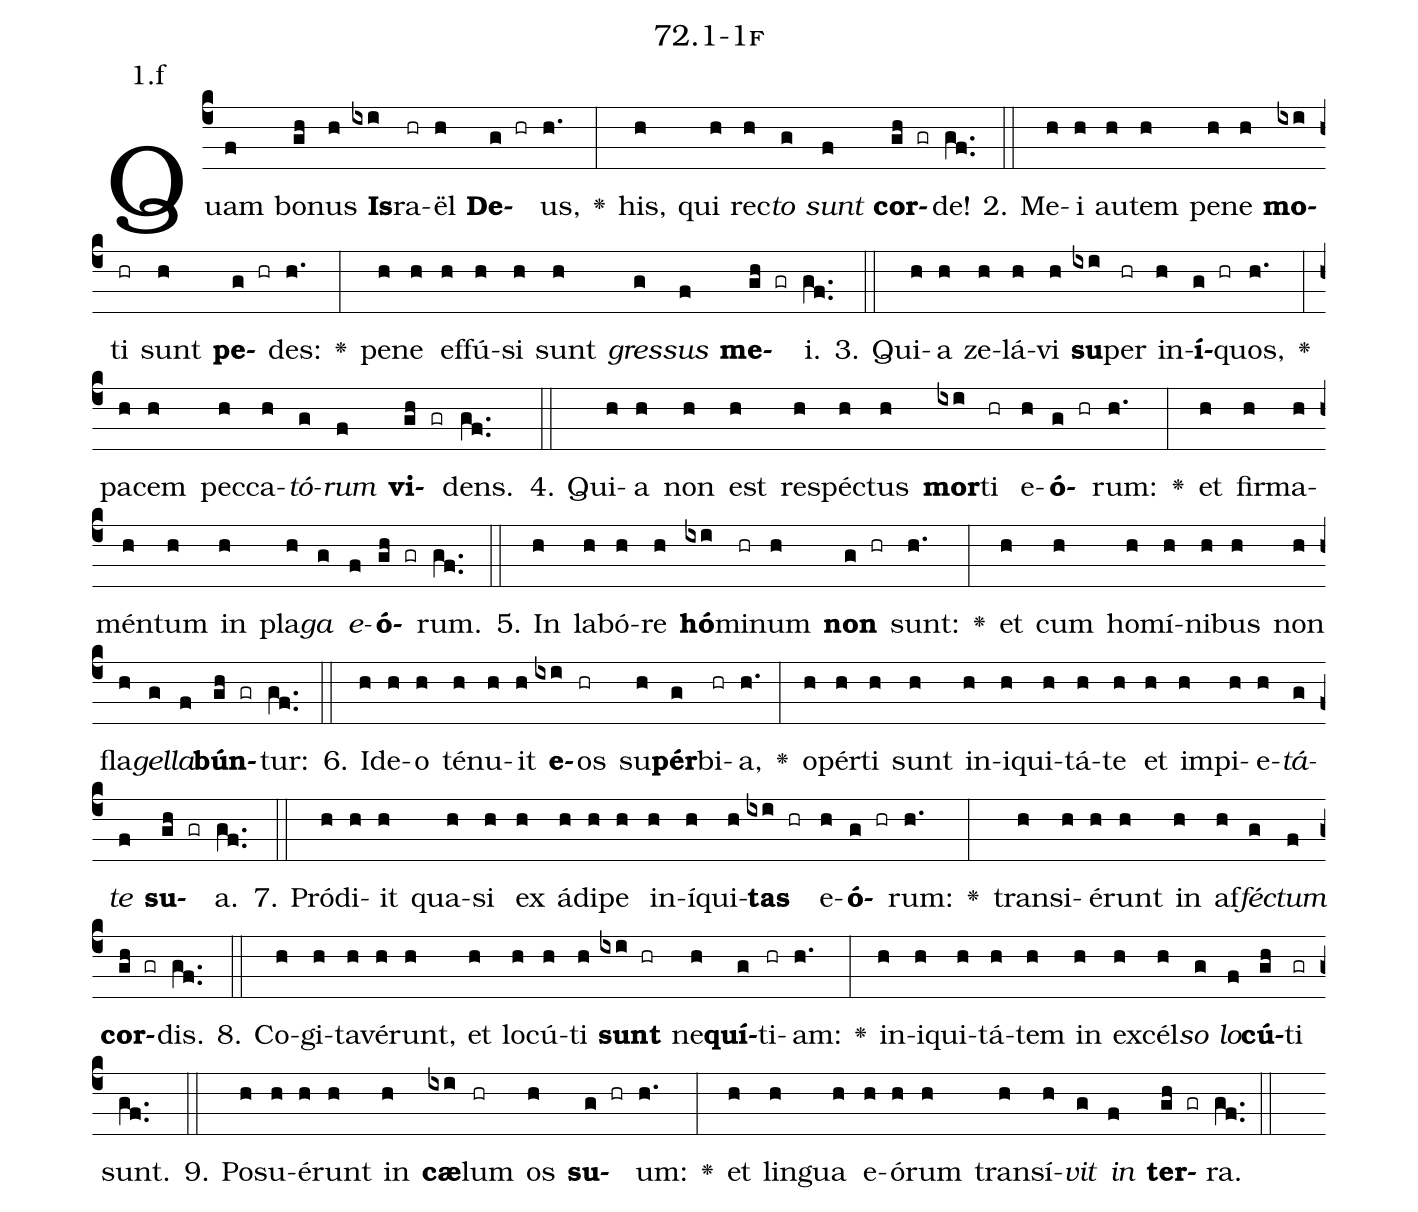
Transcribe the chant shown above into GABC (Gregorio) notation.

name: 72.1-1f;
annotation: 1.f;
%%
(c4)Quam(f) bo(gh)nus(h) <b>Is</b>(ixi)ra(hr)ël(h) <b>De</b>(g hr)us,(h.) <v>\greheightstar</v>(:) his,(h) qui(h) rec(h)<i>to</i>(g) <i>sunt</i>(f) <b>cor</b>(gh gr)de!(gf..) (::)
2. Me(h)i(h) au(h)tem(h) pe(h)ne(h) <b>mo</b>(ixi)ti(hr) sunt(h) <b>pe</b>(g hr)des:(h.) <v>\greheightstar</v>(:) pe(h)ne(h) ef(h)fú(h)si(h) sunt(h) <i>gres</i>(g)<i>sus</i>(f) <b>me</b>(gh gr)i.(gf..) (::)
3. Qui(h)a(h) ze(h)lá(h)vi(h) <b>su</b>(ixi)per(hr) in(h)<b>í</b>(g hr)quos,(h.) <v>\greheightstar</v>(:) pa(h)cem(h) pec(h)ca(h)<i>tó</i>(g)<i>rum</i>(f) <b>vi</b>(gh gr)dens.(gf..) (::)
4. Qui(h)a(h) non(h) est(h) re(h)spéc(h)tus(h) <b>mor</b>(ixi)ti(hr) e(h)<b>ó</b>(g hr)rum:(h.) <v>\greheightstar</v>(:) et(h) fir(h)ma(h)mén(h)tum(h) in(h) pla(h)<i>ga</i>(g) <i>e</i>(f)<b>ó</b>(gh gr)rum.(gf..) (::)
5. In(h) la(h)bó(h)re(h) <b>hó</b>(ixi)mi(hr)num(h) <b>non</b>(g hr) sunt:(h.) <v>\greheightstar</v>(:) et(h) cum(h) ho(h)mí(h)ni(h)bus(h) non(h) fla(h)<i>gel</i>(g)<i>la</i>(f)<b>bún</b>(gh gr)tur:(gf..) (::)
6. Id(h)e(h)o(h) té(h)nu(h)it(h) <b>e</b>(ixi)os(hr) su(h)<b>pér</b>(g)bi(hr)a,(h.) <v>\greheightstar</v>(:) o(h)pér(h)ti(h) sunt(h) in(h)i(h)qui(h)tá(h)te(h) et(h) im(h)pi(h)e(h)<i>tá</i>(g)<i>te</i>(f) <b>su</b>(gh gr)a.(gf..) (::)
7. Pród(h)i(h)it(h) qua(h)si(h) ex(h) á(h)di(h)pe(h) in(h)í(h)qui(h)<b>tas</b>(ixi hr) e(h)<b>ó</b>(g hr)rum:(h.) <v>\greheightstar</v>(:) trans(h)i(h)é(h)runt(h) in(h) af(h)<i>féc</i>(g)<i>tum</i>(f) <b>cor</b>(gh gr)dis.(gf..) (::)
8. Co(h)gi(h)ta(h)vé(h)runt,(h) et(h) lo(h)cú(h)ti(h) <b>sunt</b>(ixi hr) ne(h)<b>quí</b>(g)ti(hr)am:(h.) <v>\greheightstar</v>(:) in(h)i(h)qui(h)tá(h)tem(h) in(h) ex(h)cél(h)<i>so</i>(g) <i>lo</i>(f)<b>cú</b>(gh)ti(gr) sunt.(gf..) (::)
9. Po(h)su(h)é(h)runt(h) in(h) <b>cæ</b>(ixi)lum(hr) os(h) <b>su</b>(g hr)um:(h.) <v>\greheightstar</v>(:) et(h) lin(h)gua(h) e(h)ó(h)rum(h) trans(h)í(h)<i>vit</i>(g) <i>in</i>(f) <b>ter</b>(gh gr)ra.(gf..) (::)
